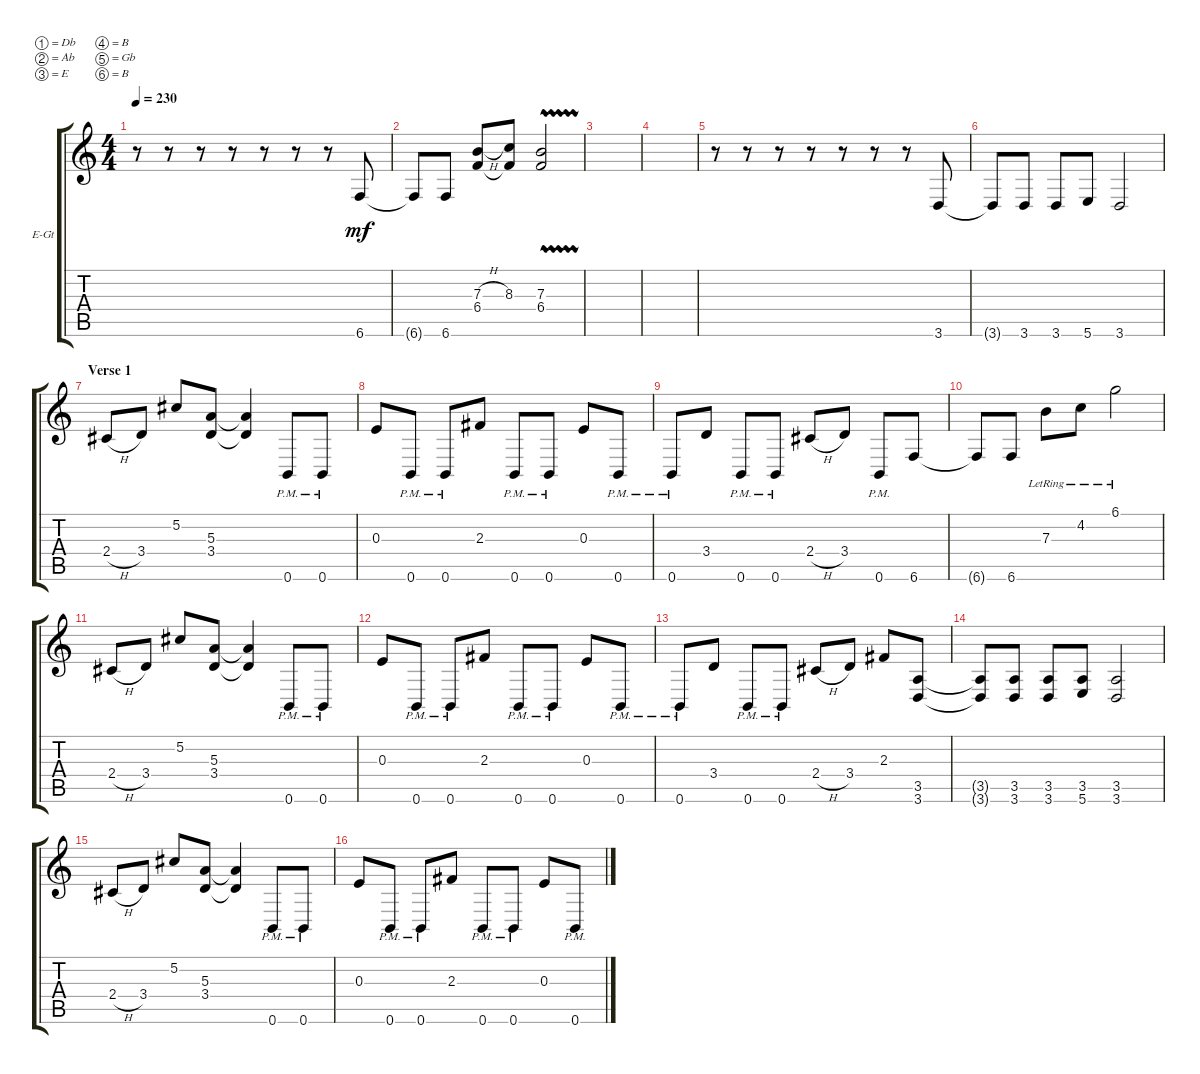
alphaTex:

\bracketExtendMode groupsimilarinstruments
\firstSystemTrackNameOrientation horizontal
\otherSystemsTrackNameOrientation horizontal
\track ("Electric Guitar 2" "E-Gt") {instrument distortionguitar}
\staff {score tabs}
\tuning (Db4 Ab3 E3 B2 Gb2 B1)
\ts (4 4)
\tempo 230
\clef g2
\ks c
r.8{dy mf} r.8 r.8 r.8 r.8 r.8 r.8 6.6.8 |
6.6{t}.8 6.6.8 (6.4 7.3{h}).8 (8.3 6.4{t}).8 (6.4{vw} 7.3{vw}).2 |
|
|
r.8 r.8 r.8 r.8 r.8 r.8 r.8 3.6.8 |
3.6{t}.8 3.6.8 3.6.8 5.6.8 3.6.2 |
\section ("" "Verse 1")
2.4{h}.8 3.4.8 5.2.8 (3.4 5.3).8 (3.4{t} 5.3{t}).4 0.6{pm}.8 0.6{pm}.8 |
0.3.8 0.6{pm}.8 0.6{pm}.8 2.3.8 0.6{pm}.8 0.6{pm}.8 0.3.8 0.6{pm}.8 |
0.6{pm}.8 3.4.8 0.6{pm}.8 0.6{pm}.8 2.4{h}.8 3.4.8 0.6{pm}.8 6.6.8 |
6.6{t}.8 6.6.8 7.3{lr}.8 4.2{lr}.8 6.1{lr}.2 |
2.4{h}.8 3.4.8 5.2.8 (3.4 5.3).8 (3.4{t} 5.3{t}).4 0.6{pm}.8 0.6{pm}.8 |
0.3.8 0.6{pm}.8 0.6{pm}.8 2.3.8 0.6{pm}.8 0.6{pm}.8 0.3.8 0.6{pm}.8 |
0.6{pm}.8 3.4.8 0.6{pm}.8 0.6{pm}.8 2.4{h}.8 3.4.8 2.3.8 (3.6 3.5).8 |
(3.6{t} 3.5{t}).8 (3.6 3.5).8 (3.6 3.5).8 (5.6 3.5).8 (3.6 3.5).2 |
2.4{h}.8 3.4.8 5.2.8 (3.4 5.3).8 (3.4{t} 5.3{t}).4 0.6{pm}.8 0.6{pm}.8 |
0.3.8 0.6{pm}.8 0.6{pm}.8 2.3.8 0.6{pm}.8 0.6{pm}.8 0.3.8 0.6{pm}.8
